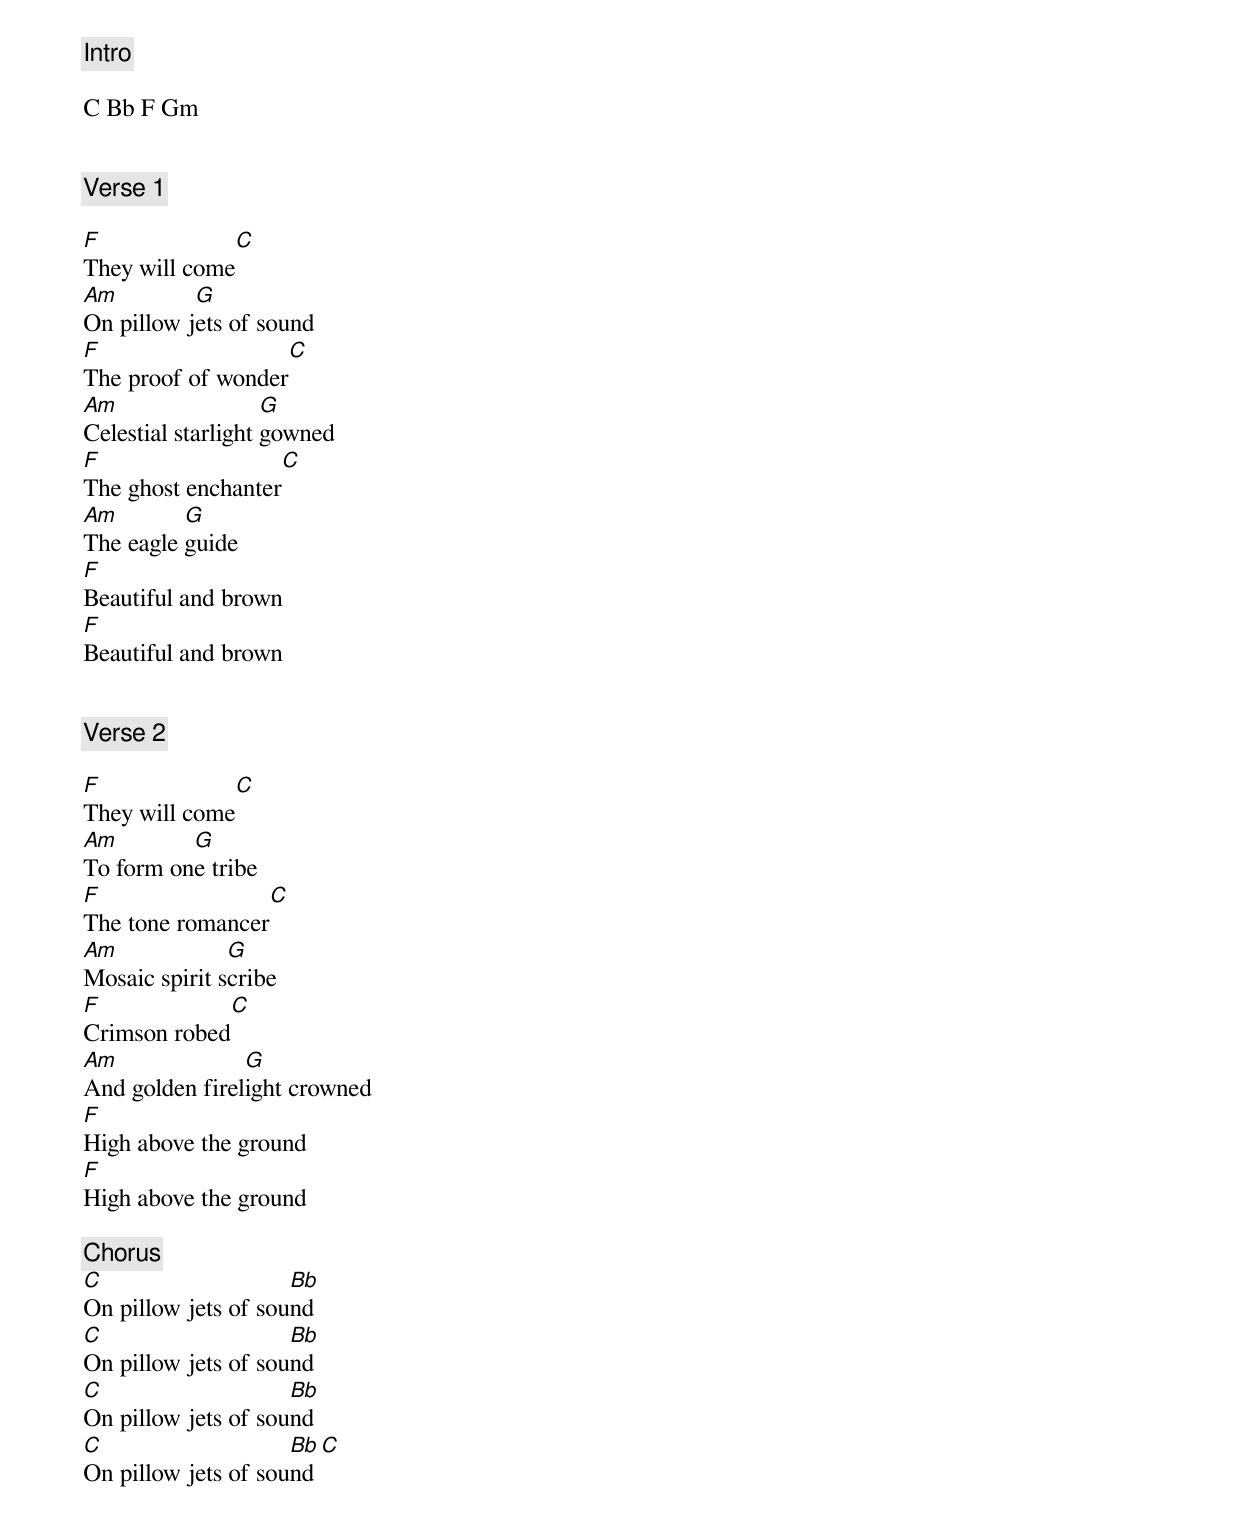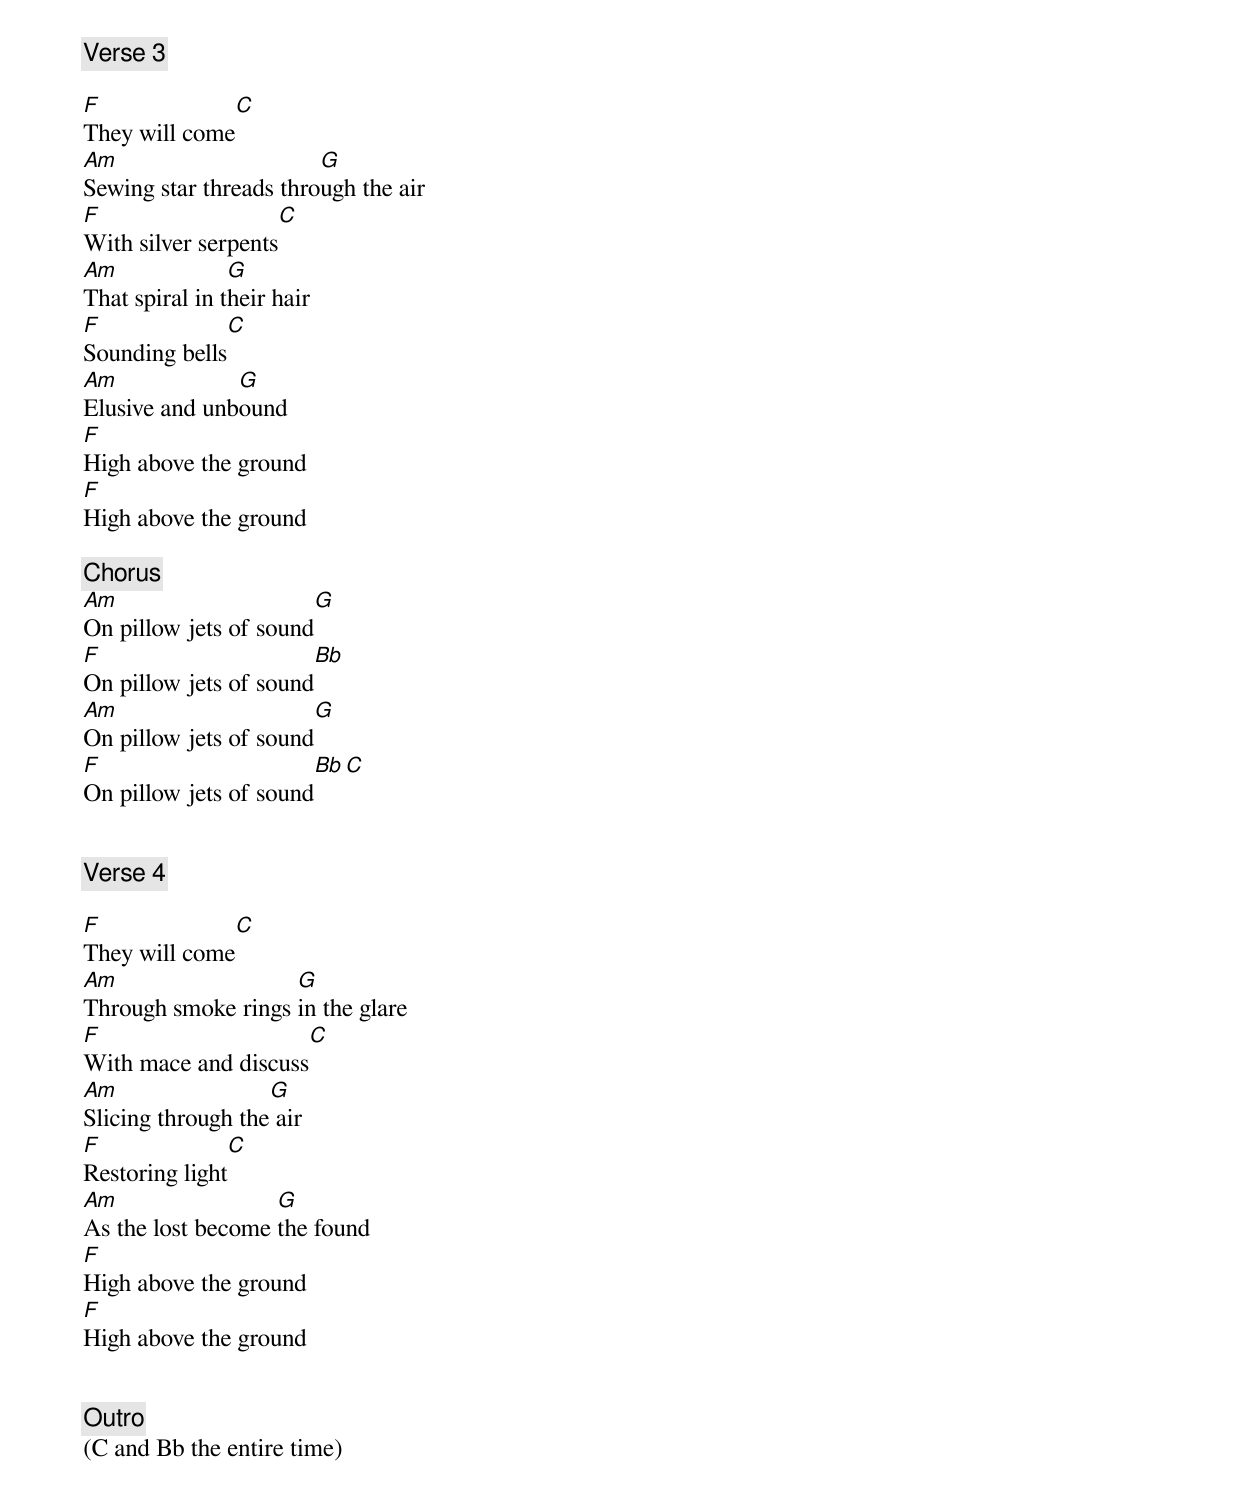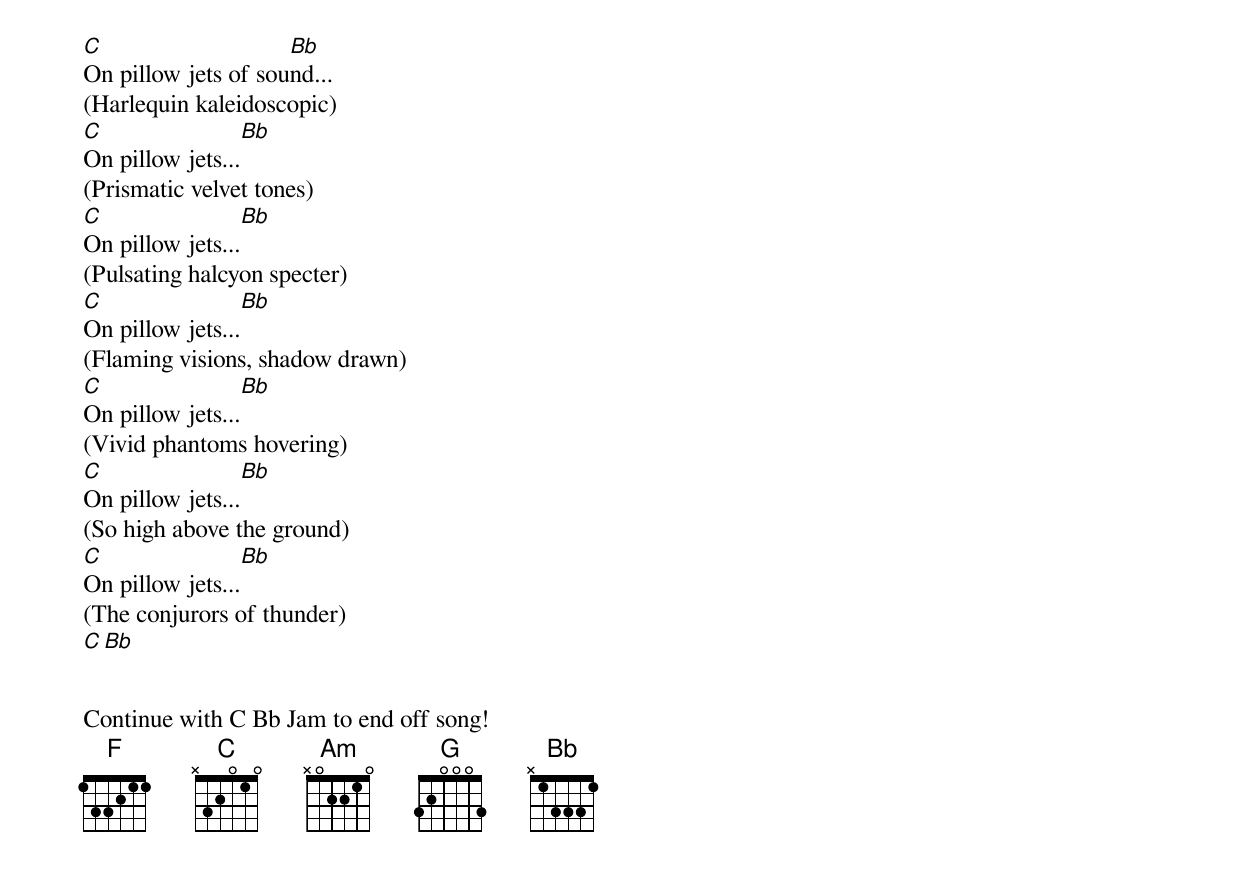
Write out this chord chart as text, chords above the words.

[Intro]

C Bb F Gm


[Verse 1]

F             C
They will come
Am         G
On pillow jets of sound
F                  C
The proof of wonder
Am                  G
Celestial starlight gowned
F                   C
The ghost enchanter
Am        G
The eagle guide
F
Beautiful and brown
F
Beautiful and brown


[Verse 2]

F              C
They will come
Am        G
To form one tribe
F                 C
The tone romancer
Am             G
Mosaic spirit scribe
F             C
Crimson robed
Am              G
And golden firelight crowned
F
High above the ground
F
High above the ground

[Chorus]
C                    Bb
On pillow jets of sound
C                    Bb
On pillow jets of sound
C                    Bb
On pillow jets of sound
C                    Bb   C
On pillow jets of sound


[Verse 3]

F             C
They will come
Am                      G
Sewing star threads through the air
F                    C
With silver serpents
Am              G
That spiral in their hair
F              C
Sounding bells
Am             G
Elusive and unbound
F
High above the ground
F
High above the ground

[Chorus]
Am                     G
On pillow jets of sound
F                      Bb
On pillow jets of sound
Am                     G
On pillow jets of sound
F                      Bb   C
On pillow jets of sound


[Verse 4]

F             C
They will come
Am                  G
Through smoke rings in the glare
F                    C
With mace and discuss
Am                 G
Slicing through the air
F              C
Restoring light
Am                 G
As the lost become the found
F
High above the ground
F
High above the ground


[Outro]
(C and Bb the entire time)

C                    Bb
On pillow jets of sound...
(Harlequin kaleidoscopic)
C                    Bb
On pillow jets...
(Prismatic velvet tones)
C                    Bb
On pillow jets...
(Pulsating halcyon specter)
C                    Bb
On pillow jets...
(Flaming visions, shadow drawn)
C                    Bb
On pillow jets...
(Vivid phantoms hovering)
C                    Bb
On pillow jets...
(So high above the ground)
C                    Bb
On pillow jets...
(The conjurors of thunder)
C                    Bb


Continue with C Bb Jam to end off song!
